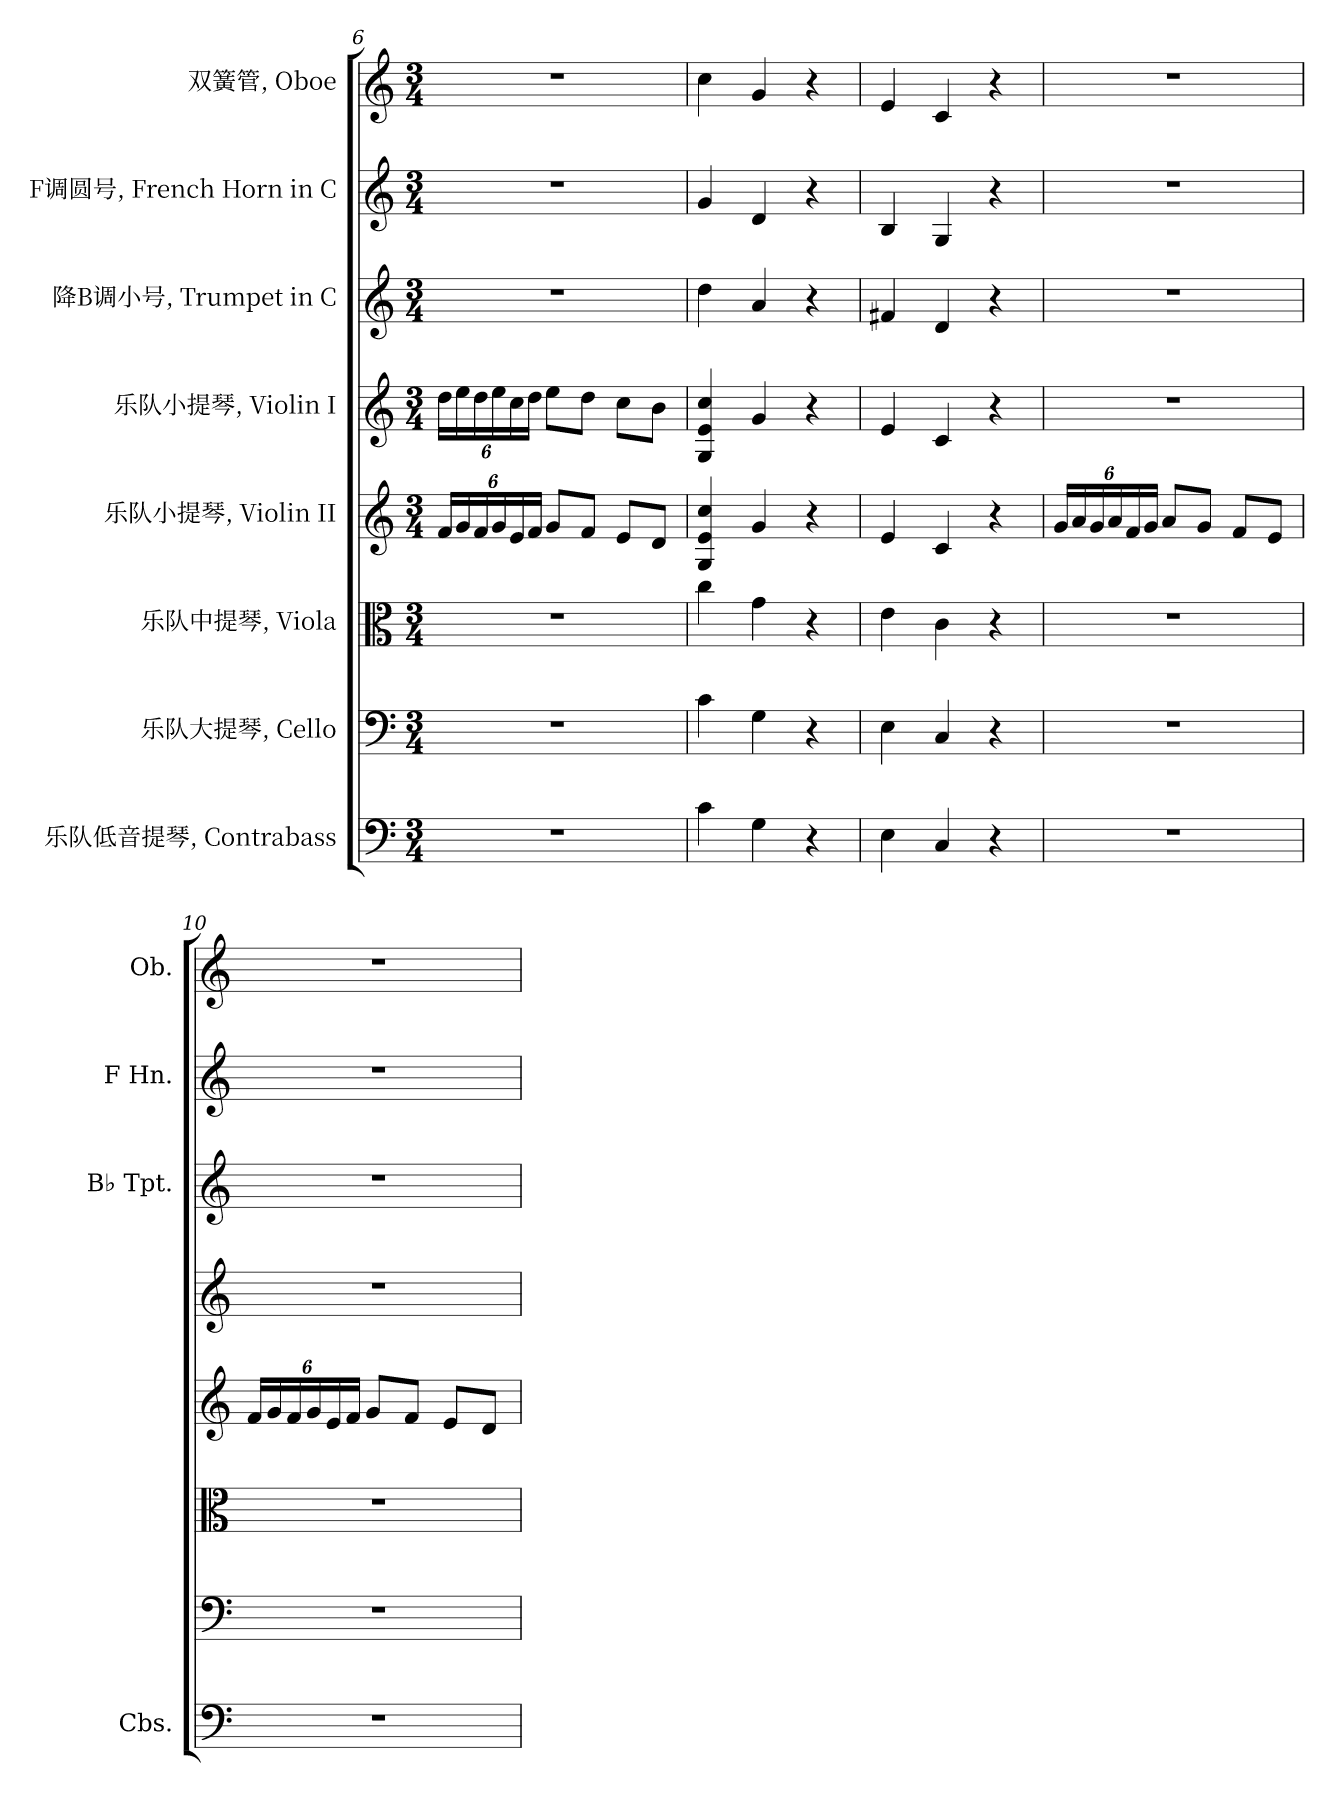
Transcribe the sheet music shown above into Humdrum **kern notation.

**kern	**kern	**kern	**kern	**kern	**kern	**kern	**kern
*part8	*part7	*part6	*part5	*part4	*part3	*part2	*part1
*staff8	*staff7	*staff6	*staff5	*staff4	*staff3	*staff2	*staff1
*I"乐队低音提琴, Contrabass	*I"乐队大提琴, Cello	*I"乐队中提琴, Viola	*I"乐队小提琴, Violin II	*I"乐队小提琴, Violin I	*I"降B调小号, Trumpet in C	*I"F调圆号, French Horn in C	*I"双簧管, Oboe
*I'Cbs.	*	*	*	*	*I'B♭ Tpt.	*I'F Hn.	*I'Ob.
*clefF4	*clefF4	*clefC3	*clefG2	*clefG2	*clefG2	*clefG2	*clefG2
*ITrd7c12	*	*	*	*	*ITrd1c2	*ITrd4c7	*
*k[]	*k[]	*k[]	*k[]	*k[]	*k[b-e-]	*k[b-]	*k[]
*M3/4	*M3/4	*M3/4	*M3/4	*M3/4	*M3/4	*M3/4	*M3/4
*	*	*	*Xbrackettup	*Xbrackettup	*	*	*
=6	=6	=6	=6	=6	=6	=6	=6
2.r	2.r	2.r	24f/LL	24dd\LL	2.r	2.r	2.r
.	.	.	24g/	24ee\	.	.	.
.	.	.	24f/	24dd\	.	.	.
.	.	.	24g/	24ee\	.	.	.
.	.	.	24e/	24cc\	.	.	.
.	.	.	24f/JJ	24dd\JJ	.	.	.
.	.	.	8g/L	8ee\L	.	.	.
.	.	.	8f/J	8dd\J	.	.	.
.	.	.	8e/L	8cc\L	.	.	.
.	.	.	8d/J	8b\J	.	.	.
=7	=7	=7	=7	=7	=7	=7	=7
4C\	4c\	4cc\	4G/ 4e/ 4cc/	4G/ 4e/ 4cc/	4cc\	4c/	4cc\
4GG\	4G\	4g\	4g/	4g/	4g/	4G/	4g/
4r	4r	4r	4r	4r	4r	4r	4r
=8	=8	=8	=8	=8	=8	=8	=8
4EE\	4E\	4e\	4e/	4e/	4en/	4E/	4e/
4CC/	4C/	4c\	4c/	4c/	4c/	4C/	4c/
4r	4r	4r	4r	4r	4r	4r	4r
=9	=9	=9	=9	=9	=9	=9	=9
2.r	2.r	2.r	24g/LL	2.r	2.r	2.r	2.r
.	.	.	24a/	.	.	.	.
.	.	.	24g/	.	.	.	.
.	.	.	24a/	.	.	.	.
.	.	.	24f/	.	.	.	.
.	.	.	24g/JJ	.	.	.	.
.	.	.	8a/L	.	.	.	.
.	.	.	8g/J	.	.	.	.
.	.	.	8f/L	.	.	.	.
.	.	.	8e/J	.	.	.	.
!!LO:PB:g=z
=10	=10	=10	=10	=10	=10	=10	=10
2.r	2.r	2.r	24f/LL	2.r	2.r	2.r	2.r
.	.	.	24g/	.	.	.	.
.	.	.	24f/	.	.	.	.
.	.	.	24g/	.	.	.	.
.	.	.	24e/	.	.	.	.
.	.	.	24f/JJ	.	.	.	.
.	.	.	8g/L	.	.	.	.
.	.	.	8f/J	.	.	.	.
.	.	.	8e/L	.	.	.	.
.	.	.	8d/J	.	.	.	.
=	=	=	=	=	=	=	=
*-	*-	*-	*-	*-	*-	*-	*-
